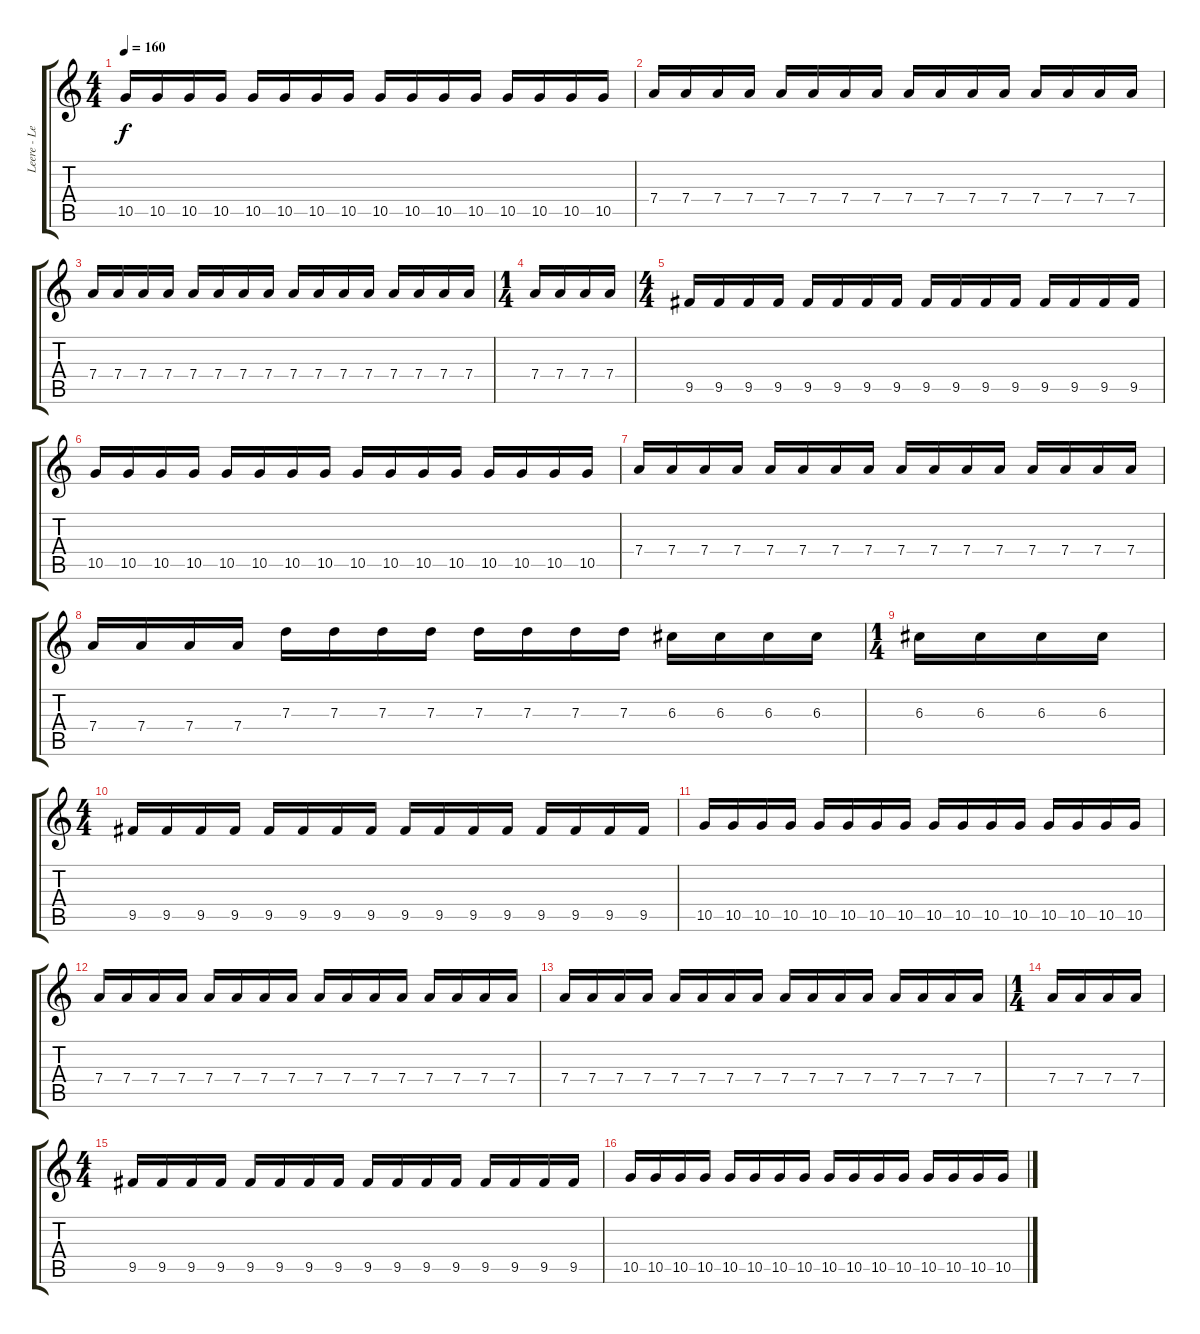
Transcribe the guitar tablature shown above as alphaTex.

\track ("Leere - Lead Guitar" "Leere - Le") {instrument distortionguitar}
\staff {score tabs}
\tuning (E4 B3 G3 D3 A2 E2) {hide}
\ts (4 4)
\tempo 160
\clef g2
\ks c
10.5.16{dy f} 10.5.16 10.5.16 10.5.16 10.5.16 10.5.16 10.5.16 10.5.16 10.5.16 10.5.16 10.5.16 10.5.16 10.5.16 10.5.16 10.5.16 10.5.16 |
7.4.16 7.4.16 7.4.16 7.4.16 7.4.16 7.4.16 7.4.16 7.4.16 7.4.16 7.4.16 7.4.16 7.4.16 7.4.16 7.4.16 7.4.16 7.4.16 |
7.4.16 7.4.16 7.4.16 7.4.16 7.4.16 7.4.16 7.4.16 7.4.16 7.4.16 7.4.16 7.4.16 7.4.16 7.4.16 7.4.16 7.4.16 7.4.16 |
\ts (1 4)
7.4.16 7.4.16 7.4.16 7.4.16 |
\ts (4 4)
9.5.16 9.5.16 9.5.16 9.5.16 9.5.16 9.5.16 9.5.16 9.5.16 9.5.16 9.5.16 9.5.16 9.5.16 9.5.16 9.5.16 9.5.16 9.5.16 |
10.5.16 10.5.16 10.5.16 10.5.16 10.5.16 10.5.16 10.5.16 10.5.16 10.5.16 10.5.16 10.5.16 10.5.16 10.5.16 10.5.16 10.5.16 10.5.16 |
7.4.16 7.4.16 7.4.16 7.4.16 7.4.16 7.4.16 7.4.16 7.4.16 7.4.16 7.4.16 7.4.16 7.4.16 7.4.16 7.4.16 7.4.16 7.4.16 |
7.4.16 7.4.16 7.4.16 7.4.16 7.3.16 7.3.16 7.3.16 7.3.16 7.3.16 7.3.16 7.3.16 7.3.16 6.3.16 6.3.16 6.3.16 6.3.16 |
\ts (1 4)
6.3.16 6.3.16 6.3.16 6.3.16 |
\ts (4 4)
9.5.16 9.5.16 9.5.16 9.5.16 9.5.16 9.5.16 9.5.16 9.5.16 9.5.16 9.5.16 9.5.16 9.5.16 9.5.16 9.5.16 9.5.16 9.5.16 |
10.5.16 10.5.16 10.5.16 10.5.16 10.5.16 10.5.16 10.5.16 10.5.16 10.5.16 10.5.16 10.5.16 10.5.16 10.5.16 10.5.16 10.5.16 10.5.16 |
7.4.16 7.4.16 7.4.16 7.4.16 7.4.16 7.4.16 7.4.16 7.4.16 7.4.16 7.4.16 7.4.16 7.4.16 7.4.16 7.4.16 7.4.16 7.4.16 |
7.4.16 7.4.16 7.4.16 7.4.16 7.4.16 7.4.16 7.4.16 7.4.16 7.4.16 7.4.16 7.4.16 7.4.16 7.4.16 7.4.16 7.4.16 7.4.16 |
\ts (1 4)
7.4.16 7.4.16 7.4.16 7.4.16 |
\ts (4 4)
9.5.16 9.5.16 9.5.16 9.5.16 9.5.16 9.5.16 9.5.16 9.5.16 9.5.16 9.5.16 9.5.16 9.5.16 9.5.16 9.5.16 9.5.16 9.5.16 |
10.5.16 10.5.16 10.5.16 10.5.16 10.5.16 10.5.16 10.5.16 10.5.16 10.5.16 10.5.16 10.5.16 10.5.16 10.5.16 10.5.16 10.5.16 10.5.16
